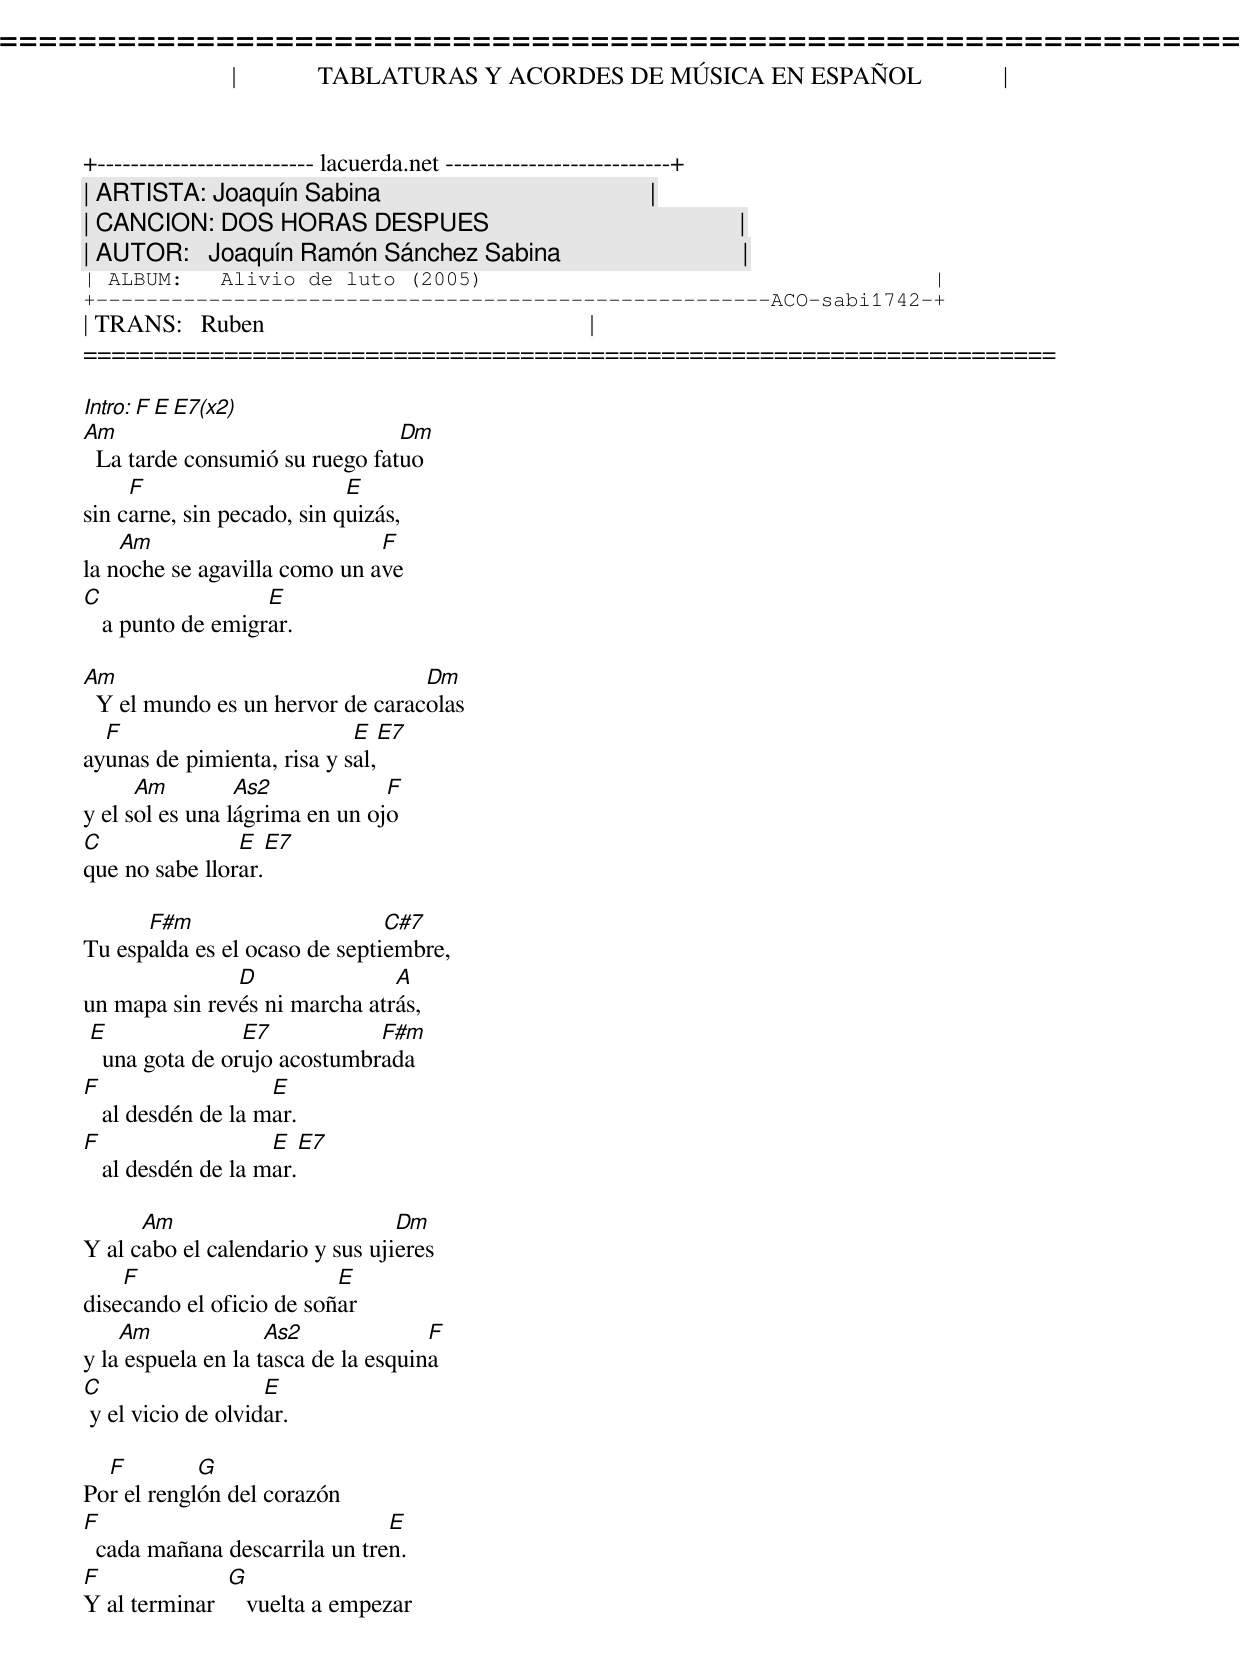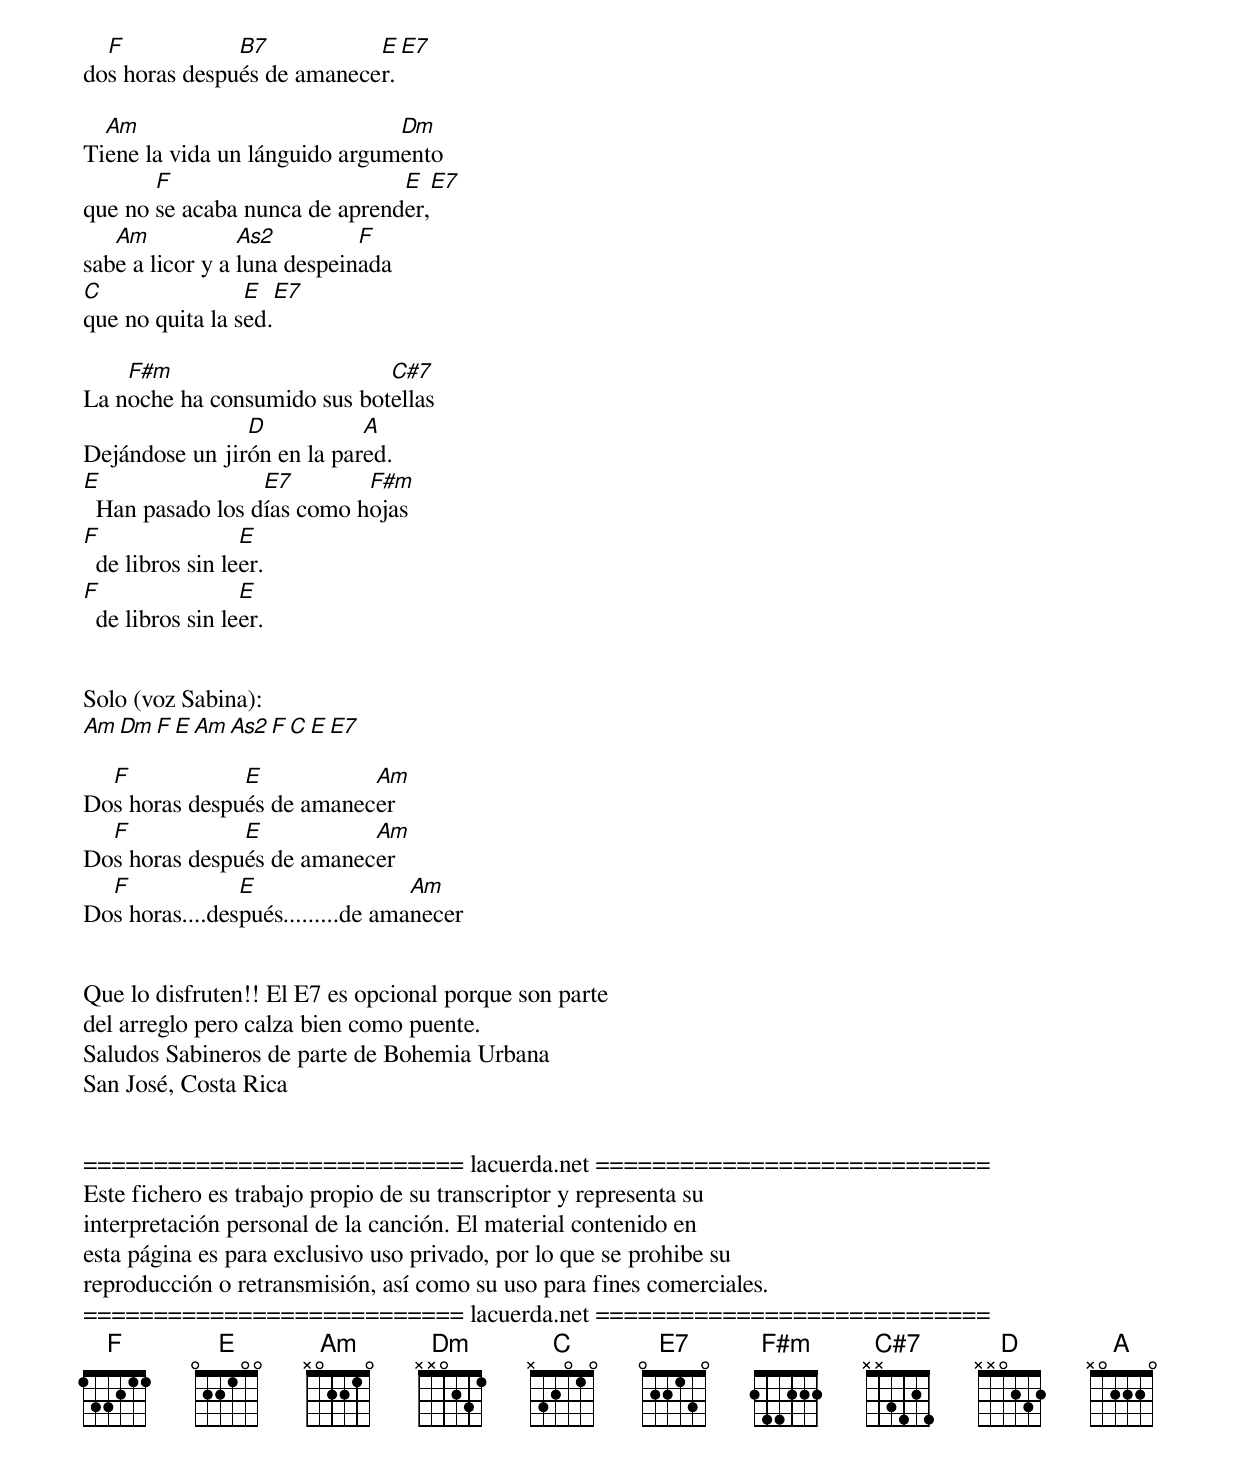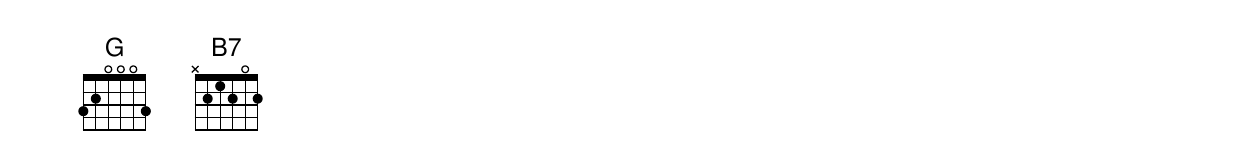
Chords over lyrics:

=====================================================================
|             TABLATURAS Y ACORDES DE MÚSICA EN ESPAÑOL             |
+-------------------------- lacuerda.net ---------------------------+
| ARTISTA: Joaquín Sabina                                           |
| CANCION: DOS HORAS DESPUES                                        |
| AUTOR:   Joaquín Ramón Sánchez Sabina                             |
| ALBUM:   Alivio de luto (2005)                                    |
+------------------------------------------------------ACO-sabi1742-+
| TRANS:   Ruben                                                    |
=====================================================================

Intro: F  E   E7(x2)
Am                              Dm
  La tarde consumió su ruego fatuo
     F                      E
sin carne, sin pecado, sin quizás,
    Am                        F
la noche se agavilla como un ave
C                  E
   a punto de emigrar.

Am                                Dm
  Y el mundo es un hervor de caracolas
  F                         E    E7
ayunas de pimienta, risa y sal,
      Am         As2            F
y el sol es una lágrima en un ojo
C               E    E7
que no sabe llorar.

      F#m                      C#7
Tu espalda es el ocaso de septiembre,
               D               A
un mapa sin revés ni marcha atrás,
 E               E7           F#m
   una gota de orujo acostumbrada
F                   E
   al desdén de la mar.
F                   E    E7
   al desdén de la mar.

      Am                         Dm
Y al cabo el calendario y sus ujieres
    F                     E
disecando el oficio de soñar
    Am              As2              F
y la espuela en la tasca de la esquina
C                   E
 y el vicio de olvidar.

  F         G
Por el renglón del corazón
F                              E
  cada mañana descarrila un tren.
F              G
Y al terminar     vuelta a empezar
  F            B7           E   E7
dos horas después de amanecer.

  Am                           Dm
Tiene la vida un lánguido argumento
       F                       E    E7
que no se acaba nunca de aprender,
   Am            As2         F
sabe a licor y a luna despeinada
C                E     E7
que no quita la sed.

    F#m                      C#7
La noche ha consumido sus botellas
                D           A
Dejándose un jirón en la pared.
E                 E7        F#m
  Han pasado los días como hojas
F                 E
  de libros sin leer.
F                 E
  de libros sin leer.


Solo (voz Sabina):
Am   Dm   F   E   Am   As2   F   C   E   E7

  F            E           Am
Dos horas después de amanecer
  F            E           Am
Dos horas después de amanecer
  F             E                  Am
Dos horas....después.........de amanecer


Que lo disfruten!! El E7 es opcional porque son parte
del arreglo pero calza bien como puente.
Saludos Sabineros de parte de Bohemia Urbana
San José, Costa Rica


=========================== lacuerda.net ============================
Este fichero es trabajo propio de su transcriptor y representa su
interpretación personal de la canción. El material contenido en
esta página es para exclusivo uso privado, por lo que se prohibe su
reproducción o retransmisión, así como su uso para fines comerciales.
=========================== lacuerda.net ============================
